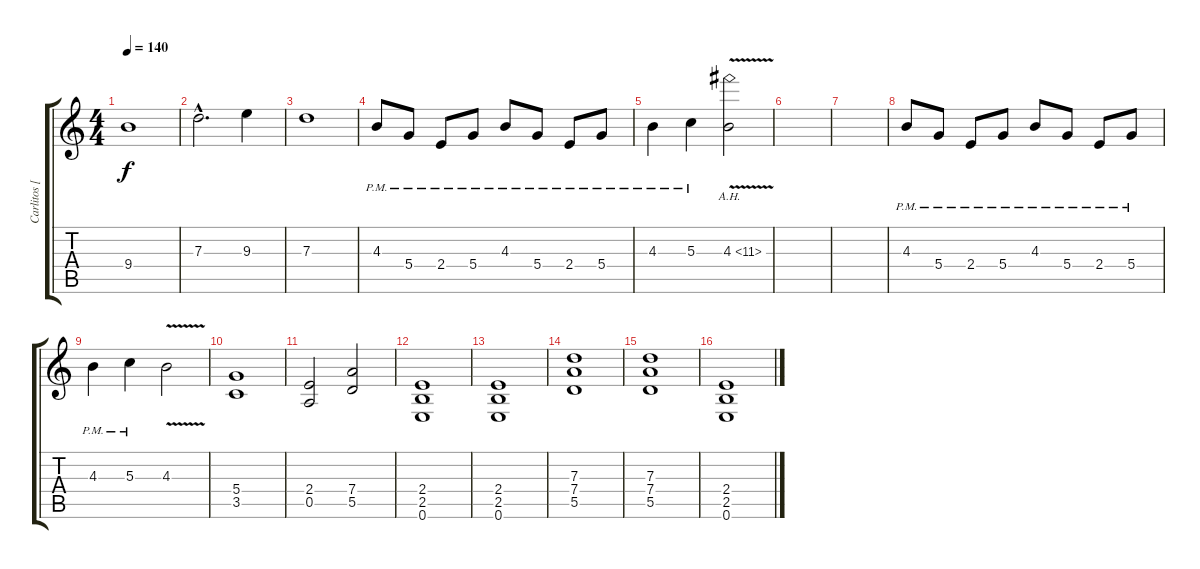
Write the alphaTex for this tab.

\track ("Carlitos [guitarra]" "Carlitos [") {instrument distortionguitar}
\staff {score tabs}
\tuning (E4 B3 G3 D3 A2 E2) {hide}
\ts (4 4)
\tempo 140
\clef g2
\ks c
9.4.1{dy f} |
7.3{hac}.2{d} 9.3.4 |
7.3.1 |
4.3{pm}.8 5.4{pm}.8 2.4{pm}.8 5.4{pm}.8 4.3{pm}.8 5.4{pm}.8 2.4{pm}.8 5.4{pm}.8 |
4.3{pm}.4 5.3{pm}.4 4.3{ah 7 v}.2 |
|
|
4.3{pm}.8 5.4{pm}.8 2.4{pm}.8 5.4{pm}.8 4.3{pm}.8 5.4{pm}.8 2.4{pm}.8 5.4{pm}.8 |
4.3{pm}.4 5.3{pm}.4 4.3{v}.2 |
(5.4 3.5).1 |
(2.4 0.5).2 (7.4 5.5).2 |
(2.4 2.5 0.6).1 |
(2.4 2.5 0.6).1 |
(7.3 7.4 5.5).1 |
(7.3 7.4 5.5).1 |
(2.4 2.5 0.6).1
